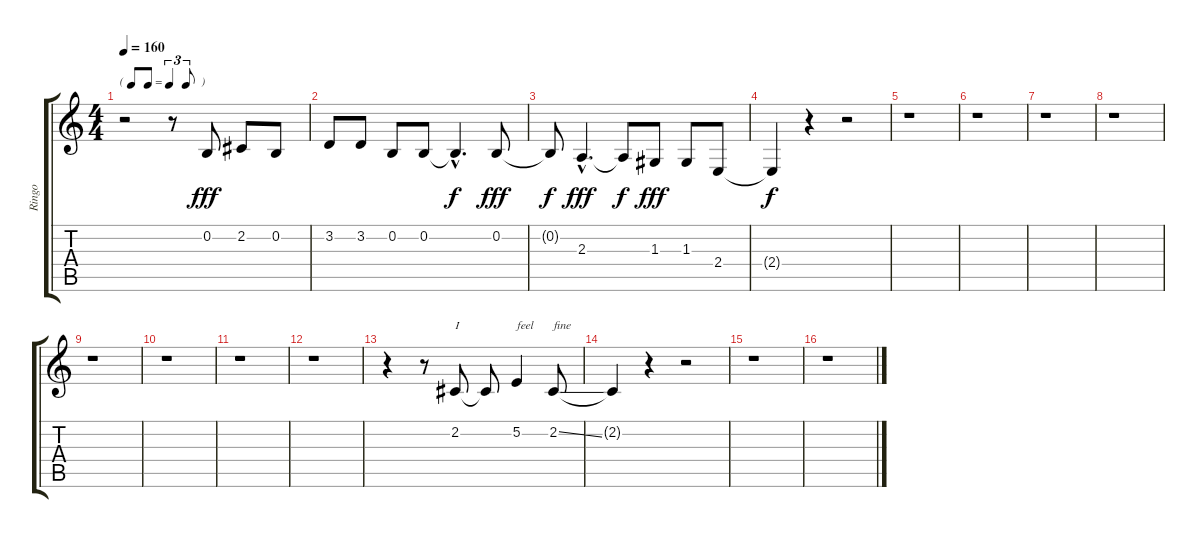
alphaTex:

\track ("Ringo" "Ringo") {instrument altosax}
\staff {score tabs}
\tuning (E4 B3 G3 D3 A2 E2) {hide}
\ts (4 4)
\tf triplet8th
\tempo 160
\clef g2
\ks c
r.2{dy f} r.8 0.2.8{dy fff} 2.2.8 0.2.8 |
3.2.8 3.2.8 0.2.8 0.2.8 0.2{hac t}.4{d dy f} 0.2.8{dy fff} |
0.2{t}.8{dy f} 2.3{hac}.4{d dy fff} 2.3{t}.8{dy f} 1.3.8{dy fff} 1.3.8 2.4.8 |
2.4{t}.4{dy f} r.4 r.2 |
r.1 |
r.1 |
r.1 |
r.1 |
r.1 |
r.1 |
r.1 |
r.1 |
r.4 r.8 2.2.8{txt "I"} 2.2{t}.8 5.2.4{txt "feel"} 2.2{ss}.8{txt "fine"} |
2.2{t}.4 r.4 r.2 |
r.1 |
r.1
